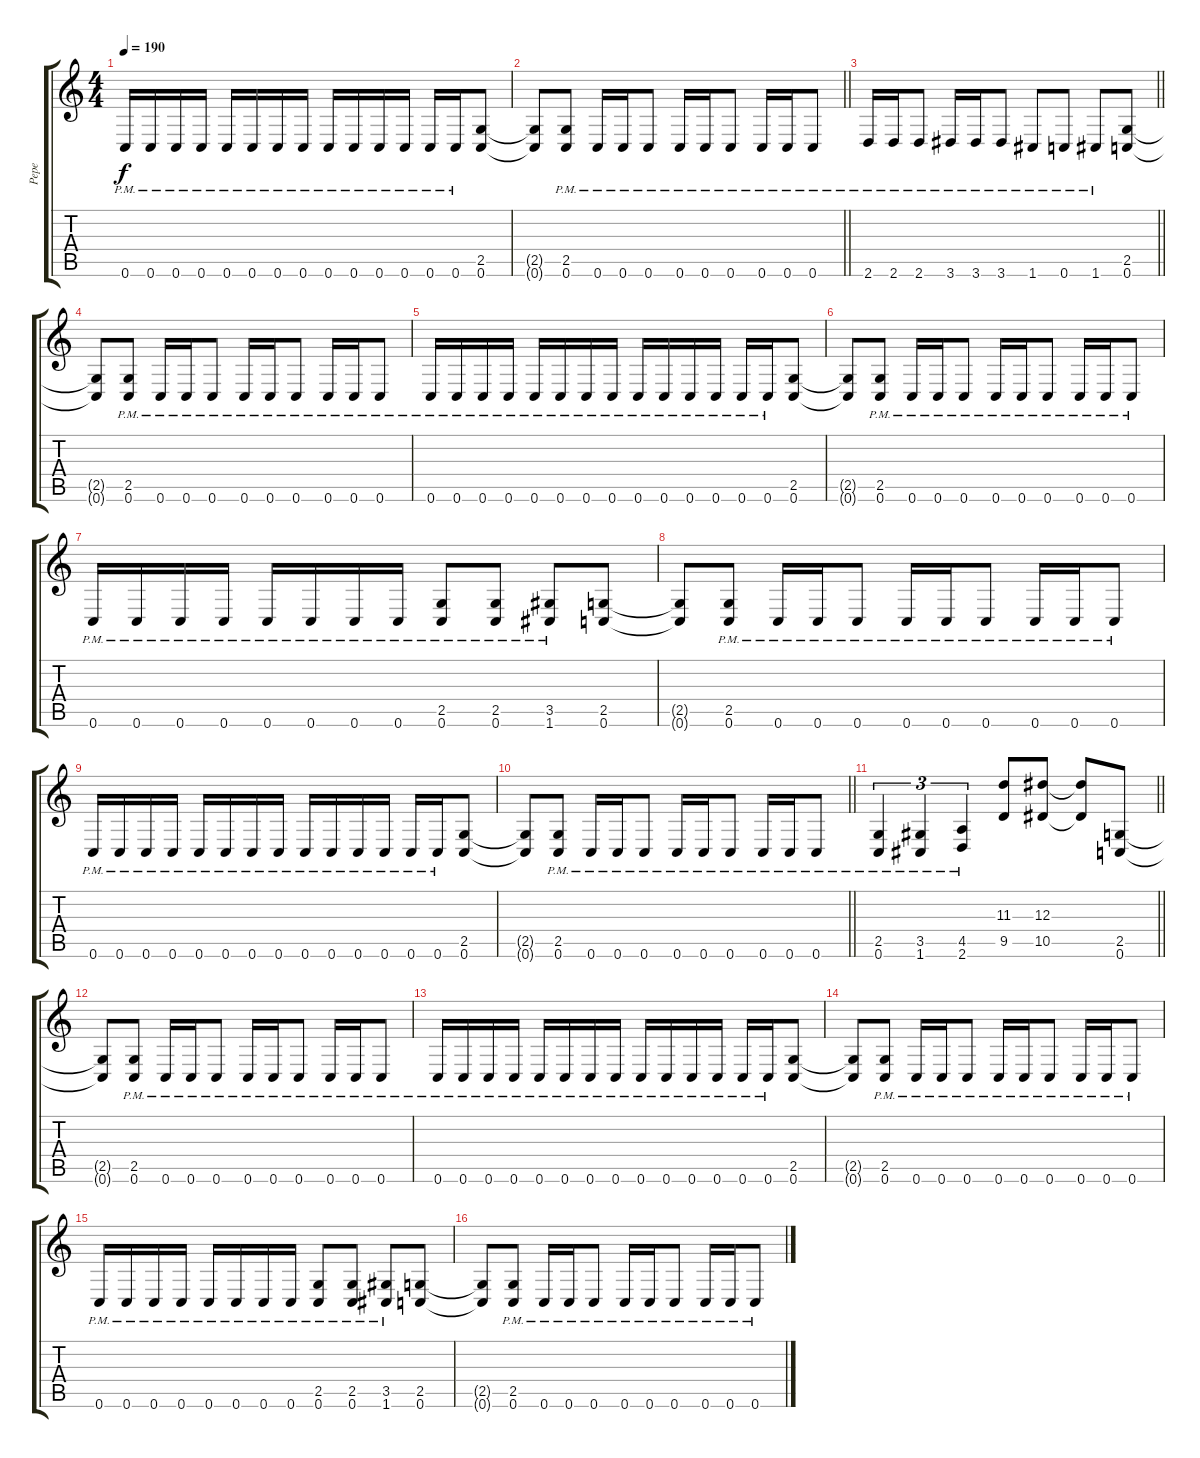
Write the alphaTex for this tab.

\track ("Pepe" "Pepe") {instrument distortionguitar}
\staff {score tabs}
\tuning (C4 G3 Eb3 Bb2 F2 C2) {hide}
\ts (4 4)
\tempo 190
\clef g2
\ks c
0.6{pm}.16{dy f} 0.6{pm}.16 0.6{pm}.16 0.6{pm}.16 0.6{pm}.16 0.6{pm}.16 0.6{pm}.16 0.6{pm}.16 0.6{pm}.16 0.6{pm}.16 0.6{pm}.16 0.6{pm}.16 0.6{pm}.16 0.6{pm}.16 (2.5 0.6).8 |
\barLineRight lightlight
(2.5{t} 0.6{t}).8 (2.5{pm} 0.6{pm}).8 0.6{pm}.16 0.6{pm}.16 0.6{pm}.8 0.6{pm}.16 0.6{pm}.16 0.6{pm}.8 0.6{pm}.16 0.6{pm}.16 0.6{pm}.8 |
\barLineRight lightlight
2.6{pm}.16 2.6{pm}.16 2.6{pm}.8 3.6{pm}.16 3.6{pm}.16 3.6{pm}.8 1.6{pm}.8 0.6{pm}.8 1.6{pm}.8 (2.5 0.6).8 |
(2.5{t} 0.6{t}).8 (2.5{pm} 0.6{pm}).8 0.6{pm}.16 0.6{pm}.16 0.6{pm}.8 0.6{pm}.16 0.6{pm}.16 0.6{pm}.8 0.6{pm}.16 0.6{pm}.16 0.6{pm}.8 |
0.6{pm}.16 0.6{pm}.16 0.6{pm}.16 0.6{pm}.16 0.6{pm}.16 0.6{pm}.16 0.6{pm}.16 0.6{pm}.16 0.6{pm}.16 0.6{pm}.16 0.6{pm}.16 0.6{pm}.16 0.6{pm}.16 0.6{pm}.16 (2.5 0.6).8 |
(2.5{t} 0.6{t}).8 (2.5{pm} 0.6{pm}).8 0.6{pm}.16 0.6{pm}.16 0.6{pm}.8 0.6{pm}.16 0.6{pm}.16 0.6{pm}.8 0.6{pm}.16 0.6{pm}.16 0.6{pm}.8 |
0.6{pm}.16 0.6{pm}.16 0.6{pm}.16 0.6{pm}.16 0.6{pm}.16 0.6{pm}.16 0.6{pm}.16 0.6{pm}.16 (2.5{pm} 0.6{pm}).8 (2.5{pm} 0.6{pm}).8 (3.5{pm} 1.6{pm}).8 (2.5 0.6).8 |
(2.5{t} 0.6{t}).8 (2.5{pm} 0.6{pm}).8 0.6{pm}.16 0.6{pm}.16 0.6{pm}.8 0.6{pm}.16 0.6{pm}.16 0.6{pm}.8 0.6{pm}.16 0.6{pm}.16 0.6{pm}.8 |
0.6{pm}.16 0.6{pm}.16 0.6{pm}.16 0.6{pm}.16 0.6{pm}.16 0.6{pm}.16 0.6{pm}.16 0.6{pm}.16 0.6{pm}.16 0.6{pm}.16 0.6{pm}.16 0.6{pm}.16 0.6{pm}.16 0.6{pm}.16 (2.5 0.6).8 |
\barLineRight lightlight
(2.5{t} 0.6{t}).8 (2.5{pm} 0.6{pm}).8 0.6{pm}.16 0.6{pm}.16 0.6{pm}.8 0.6{pm}.16 0.6{pm}.16 0.6{pm}.8 0.6{pm}.16 0.6{pm}.16 0.6{pm}.8 |
\barLineRight lightlight
(2.5{pm} 0.6{pm}).4{tu (3 2)} (3.5{pm} 1.6{pm}).4{tu (3 2)} (4.5{pm} 2.6{pm}).4{tu (3 2)} (11.3 9.5).8 (12.3 10.5).8 (12.3{t} 10.5{t}).8 (2.5 0.6).8 |
(2.5{t} 0.6{t}).8 (2.5{pm} 0.6{pm}).8 0.6{pm}.16 0.6{pm}.16 0.6{pm}.8 0.6{pm}.16 0.6{pm}.16 0.6{pm}.8 0.6{pm}.16 0.6{pm}.16 0.6{pm}.8 |
0.6{pm}.16 0.6{pm}.16 0.6{pm}.16 0.6{pm}.16 0.6{pm}.16 0.6{pm}.16 0.6{pm}.16 0.6{pm}.16 0.6{pm}.16 0.6{pm}.16 0.6{pm}.16 0.6{pm}.16 0.6{pm}.16 0.6{pm}.16 (2.5 0.6).8 |
(2.5{t} 0.6{t}).8 (2.5{pm} 0.6{pm}).8 0.6{pm}.16 0.6{pm}.16 0.6{pm}.8 0.6{pm}.16 0.6{pm}.16 0.6{pm}.8 0.6{pm}.16 0.6{pm}.16 0.6{pm}.8 |
0.6{pm}.16 0.6{pm}.16 0.6{pm}.16 0.6{pm}.16 0.6{pm}.16 0.6{pm}.16 0.6{pm}.16 0.6{pm}.16 (2.5{pm} 0.6{pm}).8 (2.5{pm} 0.6{pm}).8 (3.5{pm} 1.6{pm}).8 (2.5 0.6).8 |
(2.5{t} 0.6{t}).8 (2.5{pm} 0.6{pm}).8 0.6{pm}.16 0.6{pm}.16 0.6{pm}.8 0.6{pm}.16 0.6{pm}.16 0.6{pm}.8 0.6{pm}.16 0.6{pm}.16 0.6{pm}.8
